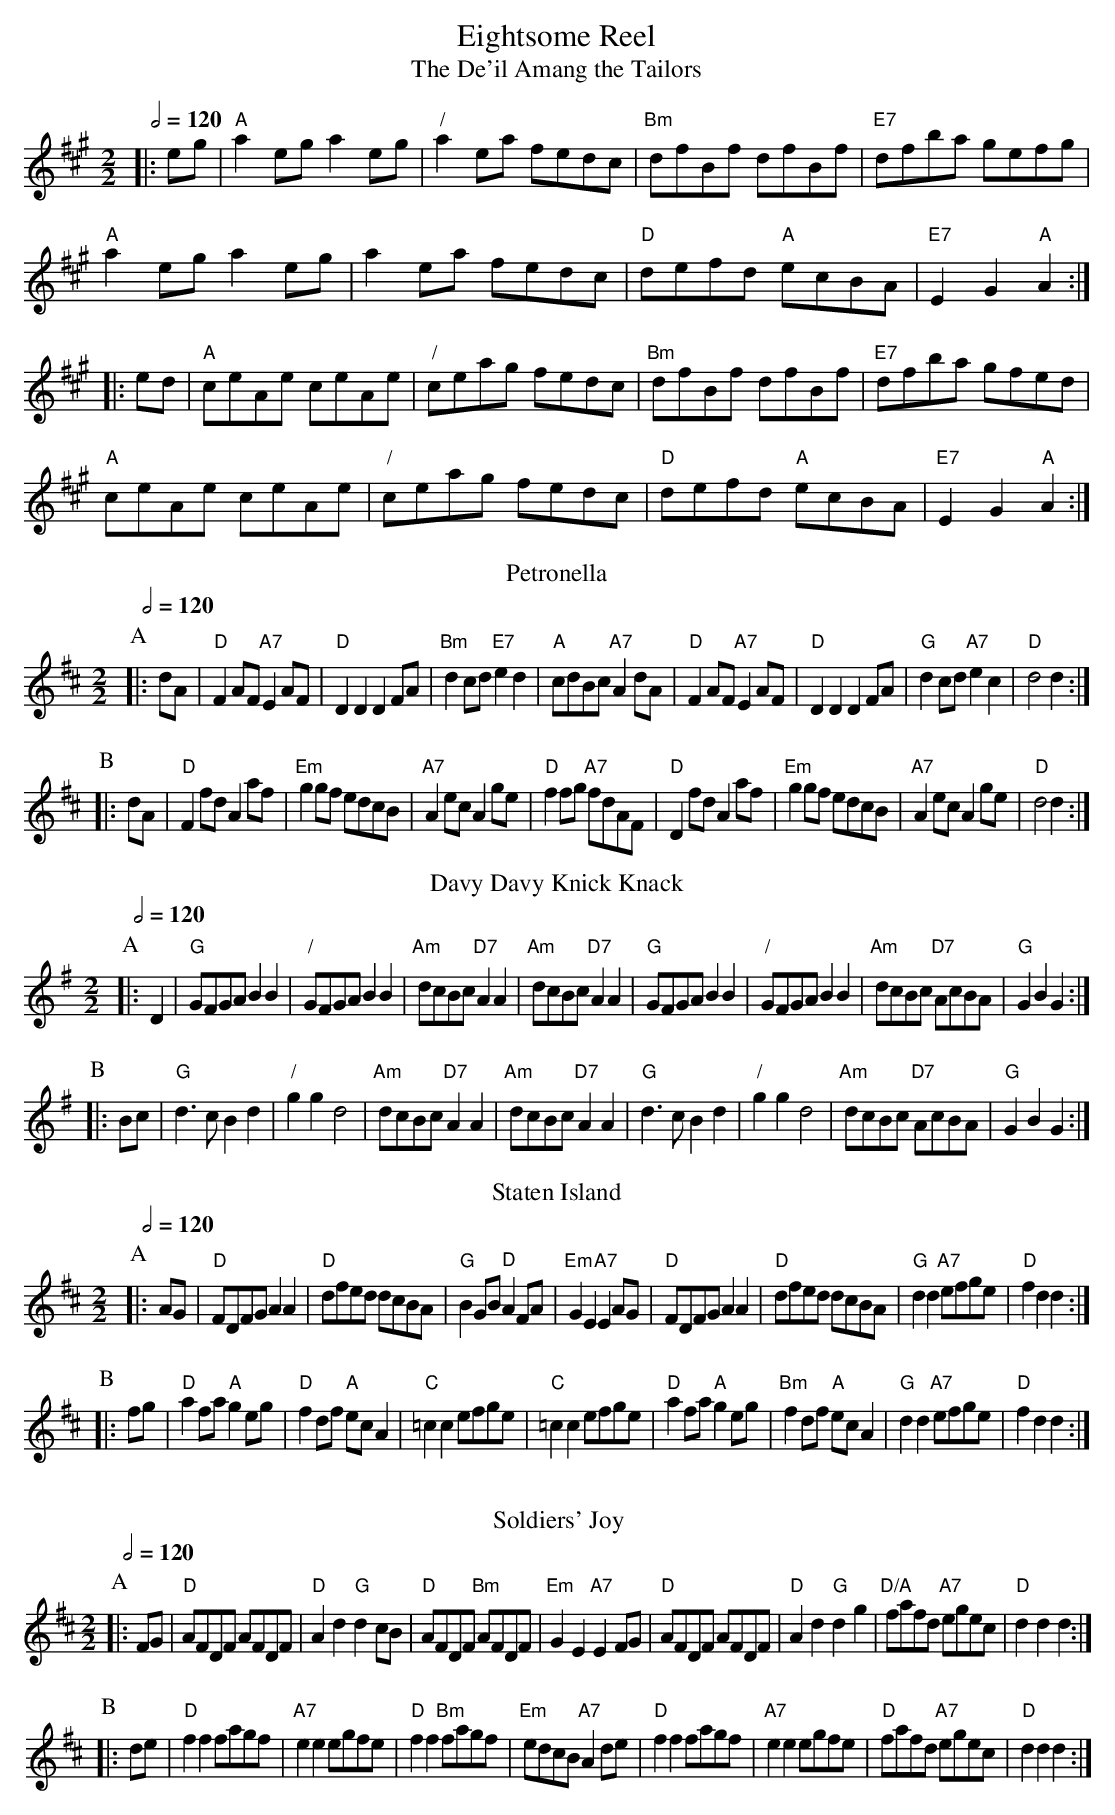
X:1
T:Eightsome Reel
T:The De'il Amang the Tailors
Q:1/2=120
M:2/2
L:1/8
K:A
|: eg | "A"a2eg a2eg | "/"a2ea fedc | "Bm"dfBf dfBf | "E7"dfba gefg |
"A"a2eg a2eg | a2ea fedc | "D"defd "A"ecBA | "E7"E2G2 "A"A2 :|
|: ed | "A"ceAe ceAe | "/"ceag fedc | "Bm"dfBf dfBf | "E7"dfba gfed |
"A"ceAe ceAe | "/"ceag fedc | "D"defd "A"ecBA | "E7"E2G2 "A"A2 :|
T:Petronella
C:Traditional Scottish
M:2/2
L:1/8
Q:1/2=120
K:D
P:A
|: dA | "D"F2 AF "A7"E2 AF | "D"D2D2 D2 FA | "Bm"d2 cd "E7"e2d2 | "A"cdBc "A7"A2 dA |\
"D"F2 AF "A7"E2 AF | "D"D2D2 D2 FA | "G"d2 cd "A7"e2c2 | "D"d4 d2 :|
P:B
|: dA | "D"F2 fd A2 af | "Em"g2 gf edcB | "A7"A2 ec A2 ge | "D"f2 fg "A7"fdAF |\
"D"D2 fd A2 af | "Em"g2 gf edcB | "A7"A2 ec A2ge | "D"d4 d2 :|
T:Davy Davy Knick Knack
C:Traditional English
M:2/2
L:1/8
Q:1/2=120
K:G
P:A
|: D2 | "G"GFGA B2B2 | "/"GFGA B2B2 | "Am"dcBc "D7"A2A2 | "Am"dcBc "D7"A2A2 |\
"G"GFGA B2B2 | "/"GFGA B2B2 | "Am"dcBc "D7"AcBA | "G"G2B2 G2 :|
P:B
|: Bc | "G"d3c B2d2 | "/"g2 g2 d4 | "Am"dcBc "D7"A2A2 | "Am"dcBc "D7"A2A2 |\
"G"d3c B2d2 | "/"g2 g2 d4 | "Am"dcBc "D7"AcBA | "G"G2 B2 G2 :|
T:Staten Island
Q:1/2=120
M:2/2
L:1/4
K:D
P:A
|: A/G/ | "D"F/D/F/G/ AA | "D"d/f/e/d/ d/c/B/A/ | "G"BG/B/ "D"AF/A/ | "Em"GE "A7"EA/G/ |\
"D"F/D/F/G/ AA | "D"d/f/e/d/ d/c/B/A/ | "G"dd "A7"e/f/g/e/ | "D"fd d :|
P:B
|: f/g/ | "D"af/a/ "A"ge/g/ | "D"fd/f/ "A"e/c/A | "C"=cc e/f/g/e/ | "C"=cc e/f/g/e/ |\
"D"af/a/ "A"ge/g/ | "Bm"fd/f/ "A"e/c/A | "G"dd "A7"e/f/g/e/ | "D"fd d :|
T:Soldiers' Joy
Q:1/2=120
M:2/2
L:1/8
K:D
P:A
|: FG | "D"AFDF AFDF | "D"A2d2 "G"d2cB | "D"AFDF "Bm"AFDF | "Em"G2E2 "A7"E2FG |\
"D"AFDF AFDF | "D"A2d2 "G"d2g2 | "D/A"fafd "A7"egec | "D"d2d2 d2 :|
P:B
|: de | "D"f2f2 fagf | "A7"e2e2 egfe | "D"f2f2 "Bm"fagf | "Em"edcB "A7"A2de |\
"D"f2f2 fagf | "A7"e2e2 egfe | "D"fafd "A7"egec | "D"d2d2 d2 :|
